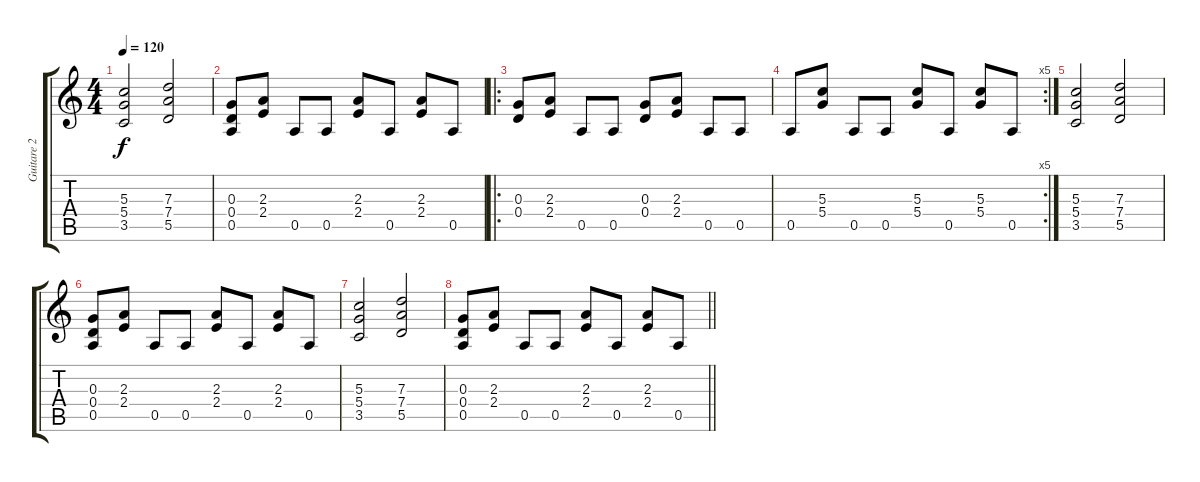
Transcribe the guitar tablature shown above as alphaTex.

\track ("Guitare 2" "Guitare 2") {instrument acousticguitarnylon}
\staff {score tabs}
\tuning (E4 B3 G3 D3 A2 E2) {hide}
\ts (4 4)
\tempo 120
\clef g2
\ks c
(5.3 5.4 3.5).2{dy f} (7.3 7.4 5.5).2 |
(0.3 0.4 0.5).8 (2.3 2.4).8 0.5.8 0.5.8 (2.3 2.4).8 0.5.8 (2.3 2.4).8 0.5.8 |
\ro
(0.3 0.4).8 (2.3 2.4).8 0.5.8 0.5.8 (0.3 0.4).8 (2.3 2.4).8 0.5.8 0.5.8 |
\rc 5
0.5.8 (5.3 5.4).8 0.5.8 0.5.8 (5.3 5.4).8 0.5.8 (5.3 5.4).8 0.5.8 |
(5.3 5.4 3.5).2 (7.3 7.4 5.5).2 |
(0.3 0.4 0.5).8 (2.3 2.4).8 0.5.8 0.5.8 (2.3 2.4).8 0.5.8 (2.3 2.4).8 0.5.8 |
(5.3 5.4 3.5).2 (7.3 7.4 5.5).2 |
\barLineRight lightlight
(0.3 0.4 0.5).8 (2.3 2.4).8 0.5.8 0.5.8 (2.3 2.4).8 0.5.8 (2.3 2.4).8 0.5.8
